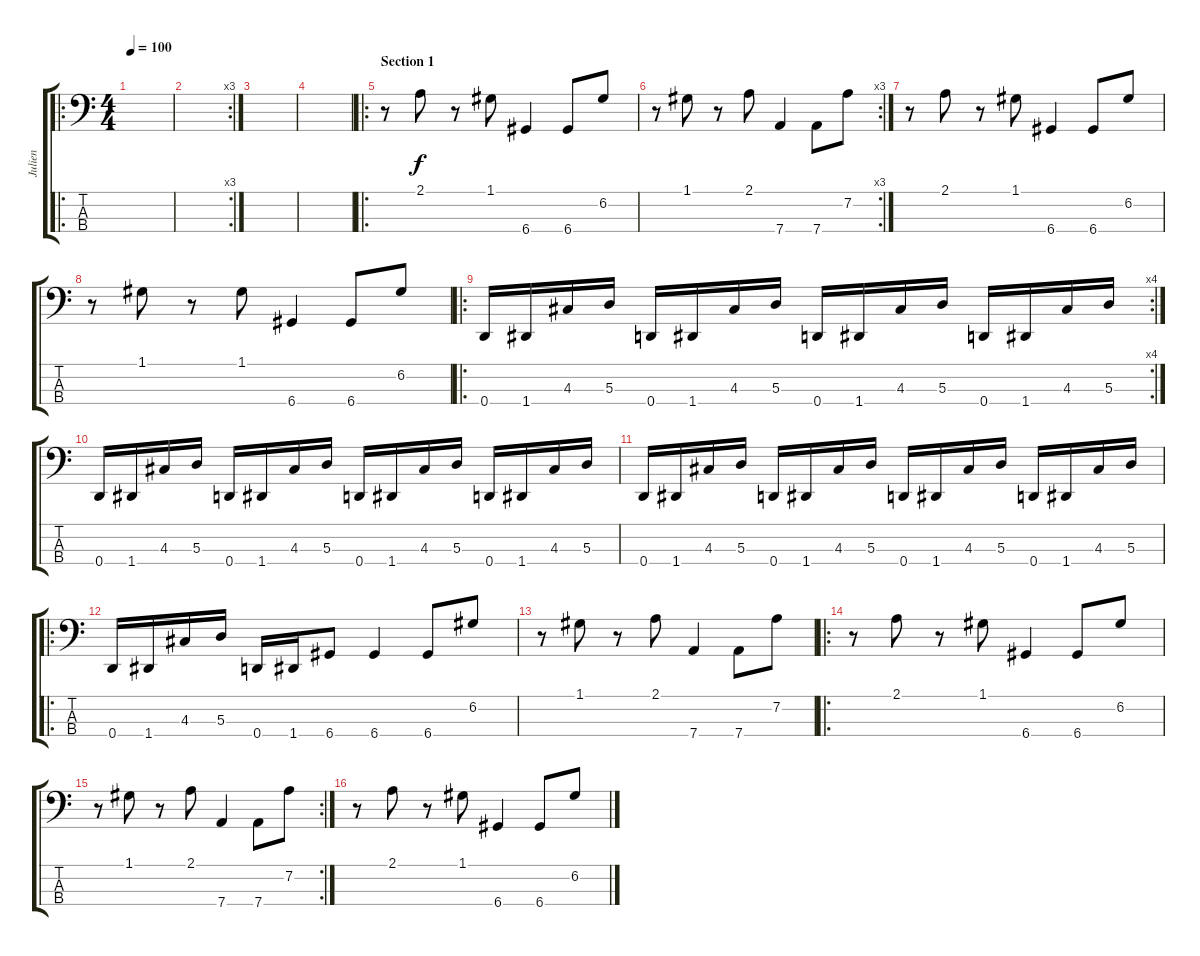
\track ("Julien" "Julien") {instrument slapbass2}
\staff {score tabs}
\tuning (G2 D2 A1 D1) {hide}
\ro
\ts (4 4)
\tempo 100
\clef f4
\ks c
|
\rc 3
|
|
|
\ro
\section ("" "Section 1")
r.8 2.1.8 r.8 1.1.8 6.4.4 6.4.8 6.2.8 |
\rc 3
r.8 1.1.8 r.8 2.1.8 7.4.4 7.4.8 7.2.8 |
r.8 2.1.8 r.8 1.1.8 6.4.4 6.4.8 6.2.8 |
r.8 1.1.8 r.8 1.1.8 6.4.4 6.4.8 6.2.8 |
\ro
\rc 4
0.4.16 1.4.16 4.3.16 5.3.16 0.4.16 1.4.16 4.3.16 5.3.16 0.4.16 1.4.16 4.3.16 5.3.16 0.4.16 1.4.16 4.3.16 5.3.16 |
0.4.16 1.4.16 4.3.16 5.3.16 0.4.16 1.4.16 4.3.16 5.3.16 0.4.16 1.4.16 4.3.16 5.3.16 0.4.16 1.4.16 4.3.16 5.3.16 |
0.4.16 1.4.16 4.3.16 5.3.16 0.4.16 1.4.16 4.3.16 5.3.16 0.4.16 1.4.16 4.3.16 5.3.16 0.4.16 1.4.16 4.3.16 5.3.16 |
\ro
0.4.16 1.4.16 4.3.16 5.3.16 0.4.16 1.4.16 6.4.8 6.4.4 6.4.8 6.2.8 |
r.8 1.1.8 r.8 2.1.8 7.4.4 7.4.8 7.2.8 |
\ro
r.8 2.1.8 r.8 1.1.8 6.4.4 6.4.8 6.2.8 |
\rc 2
r.8 1.1.8 r.8 2.1.8 7.4.4 7.4.8 7.2.8 |
r.8 2.1.8 r.8 1.1.8 6.4.4 6.4.8 6.2.8
